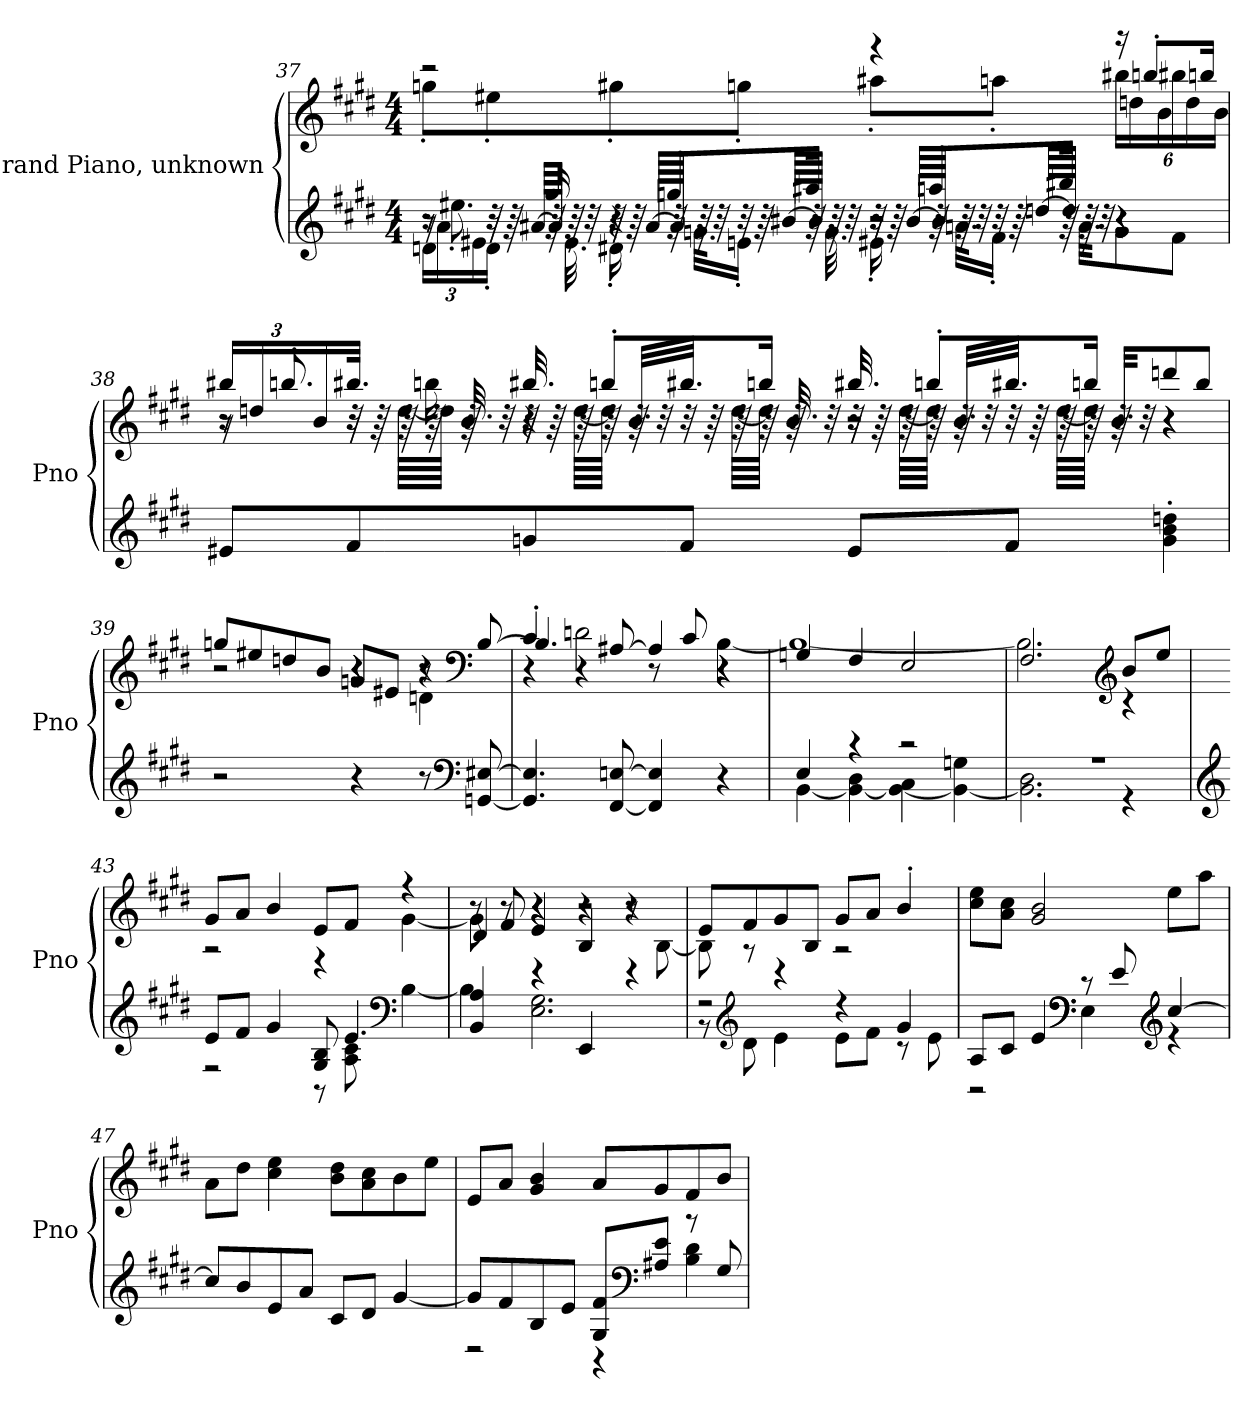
**kern	**kern
*part1	*part1
*staff2	*staff1
*I"Grand Piano, unknown	*
*I'Pno	*
!!LO:LB:g=z
*clefG2	*clefG2
*k[f#c#g#d#]	*k[f#c#g#d#]
*M4/4	*M4/4
=37	=37
*^	*
*	*^	*
*	*	*^	*
*	*	*	*Xbrackettup	*
*	*	*	*	*^
8r	16r	8r	24dn\LL	2r	8ggn'\L
.	.	.	24a\	.	.
.	8.ee#X'\	.	.	.	.
.	.	.	24e#X\	.	.
16r	.	32r	16d'\JJ	.	8ee#X'\
.	.	64r	.	.	.
.	.	[64a#X/LLLL	.	.	.
16gg#/	.	64a#/JJJJ]	64r	.	.
.	.	64r	32.e#\	.	.
.	.	32r	.	.	.
16r	4r	32r	16d#X'\	.	8gg#X'\
.	.	64r	.	.	.
.	.	[64a#/LLLL	.	.	.
8ggn'/L	.	64a#/JJJJ]	64r	.	.
.	.	64r	32.gn\KLL	.	.
.	.	32r	.	.	.
.	.	32r	16en'\JJ	.	8ggn'\J
.	.	64r	.	.	.
.	.	[64b#X/LLLL	.	.	.
16aa#X/Jk	.	64b#/JJJJ]	64r	.	.
.	.	64r	32.g\	.	.
.	.	32r	.	.	.
16r	2r	32r	16e#X'\	4r	8aa#X'\L
.	.	64r	.	.	.
.	.	[64b#/LLLL	.	.	.
8aan'/L	.	64b#/JJJJ]	64r	.	.
.	.	64r	32.an\KLL	.	.
.	.	32r	.	.	.
.	.	32r	16f#'\JJ	.	8aan'\J
.	.	64r	.	.	.
.	.	[64ddn/LLLL	.	.	.
16bb#X/Jk	.	64dd/JJJJ]	64r	.	.
.	.	64r	32.a\KKL	.	.
.	.	32r	.	.	.
*	*	*	*	*	*Xbrackettup
4r	.	4r	8g\	16r	24bb#X\LL
.	.	.	.	.	24ddn\
.	.	.	.	8bbn'/L	.
.	.	.	.	.	24b\
.	.	.	8f#\J	.	24bb#X\
.	.	.	.	.	24dd\
.	.	.	.	16bbn/Jk	.
.	.	.	.	.	24b\JJ
*v	*v	*v	*v	*	*
!!LO:LB:g=z
=38	=38	=38
*	*^	*^
8e#X/L	16r	8r	24bb#X/LL	8r
.	.	.	24ddn/	.
.	8.bbn'/	.	.	.
.	.	.	24b/	.
8f#/	.	16r	32.bb#X/JJk	32r
.	.	.	.	64r
.	.	.	64r	[64dd\LLLL
.	.	16bbn\	64r	64dd\JJJJ]
.	.	.	32.b/	64r
.	.	.	.	32r
8gn/	16r	4r	32.bb#X/	32r
.	.	.	.	64r
.	.	.	64r	[64dd\LLLL
.	8bbn'/L	.	64r	64dd\JJJJ]
.	.	.	32.b/LLL	64r
.	.	.	.	32r
8f#/J	.	.	32.bb#X/JJJ	32r
.	.	.	.	64r
.	.	.	64r	[64dd\LLLL
.	16bbn/Jk	.	64r	64dd\JJJJ]
.	.	.	32.b/	64r
.	.	.	.	32r
8e#/L	16r	2r	32.bb#X/	32r
.	.	.	.	64r
.	.	.	64r	[64dd\LLLL
.	8bbn'/L	.	64r	64dd\JJJJ]
.	.	.	32.b/LLL	64r
.	.	.	.	32r
8f#/J	.	.	32.bb#X/JJJ	32r
.	.	.	.	64r
.	.	.	64r	[64dd\LLLL
.	16bbn/Jk	.	64r	64dd\JJJJ]
.	.	.	32.b/KKL	64r
.	.	.	.	32r
4g\' 4b\' 4ddn\'	4r	.	8dddn/	4r
.	.	.	8bb/J	.
*	*	*	*v	*v
!!LO:PB:g=z
=39	=39	=39	=39
2r	8ggn/L	2r	2r
.	8ee#X/	.	.
.	8ddn/	.	.
.	8b/J	.	.
4r	8gn/L	4r	4r
.	8e#X/J	.	.
8r	4r	4dn\	8r
*clefF4	*clefF4	*	*
[8GGn/ [8E#X/	.	.	[8B/
=40	=40	=40	=40
4.GG/] 4.E#/]	4c#'/	4r	4.B/]
.	4r	2dn\	.
[8FF#/ [8En/	.	.	[8A#X/
4FF#/] 4E/]	8r	.	4A#/]
.	8c#/	.	.
4r	4r	[4B\	4r
*	*	*v	*v
=41	=41	=41
*^	*	*
4E/	[4BB\	4Gn/	1B_
4r	4BB\_ 4D#\	4F#/	.
2r	4BB\_ 4C#\	2E/	.
.	4BB\_ 4Gn\	.	.
=42	=42	=42	=42
1r	2.BB\] 2.D#\	2.F#/	2.B\]
*	*	*clefG2	*
.	4r	8b/L	4r
.	.	8ee/J	.
!!LO:LB:g=z	!!
=43	=43	=43	=43
*clefG2	*	*	*
8e/L	2r	8g#/L	2r
8f#/J	.	8a/J	.
4g#/	.	4b/	.
8G#/ 8B/	8r	8e/L	4r
4.e/	8A\ 8c#\	8f#/J	.
*clefF4	*	*	*
.	[4B\	4r	[4g#\
=44	=44	=44	=44
*	*	*	*^
4BB/ 4A/	4B\]	8r	8g#\]	4d#/
.	.	8f#/	8r	.
4r	2.E\ 2.G#\	4e/	4r	4r
4EE/	.	4B/	4r	2r
4r	.	4r	8r	.
.	.	.	[8B\	.
*	*	*	*v	*v
=45	=45	=45	=45
2r	8r	8e/L	8B\]
*clefG2	*	*	*
.	8d#\	8f#/	8r
.	4e\	8g#/	4r
.	.	8B/J	.
4r	8e\L	8g#/L	2r
.	8f#\J	8a/J	.
4g#/	8r	4b'/	.
.	8e\	.	.
*	*	*v	*v
=46	=46	=46
8A/L	2r	8cc#\ 8ee\L
8c#/J	.	8a\ 8cc#\J
4e/	.	2g#/ 2b/
*clefF4	*	*
8r	4E\	.
8e/	.	.
*clefG2	*	*
[4cc#/	4r	8ee\L
.	.	8aa\J
*v	*v	*
!!LO:LB:g=z
=47	=47
8cc#/L]	8a\L
8b/	8dd#\J
8e/	4cc#\ 4ee\
8a/J	.
8c#/L	8b\ 8dd#\L
8d#/J	8a\ 8cc#\
[4g#/	8b\
.	8ee\J
=48	=48
*^	*
8g#/L]	2r	8e/L
8f#/	.	8a/J
8B/	.	4g#/ 4b/
8e/J	.	.
8G#/ 8f#/L	4r	8a/L
*clefF4	*	*
8A#X/ 8e/J	.	8g#/
8r	4B\ 4d#\	8f#/
8G#/	.	8b/J
*v	*v	*
=	=
*-	*-
